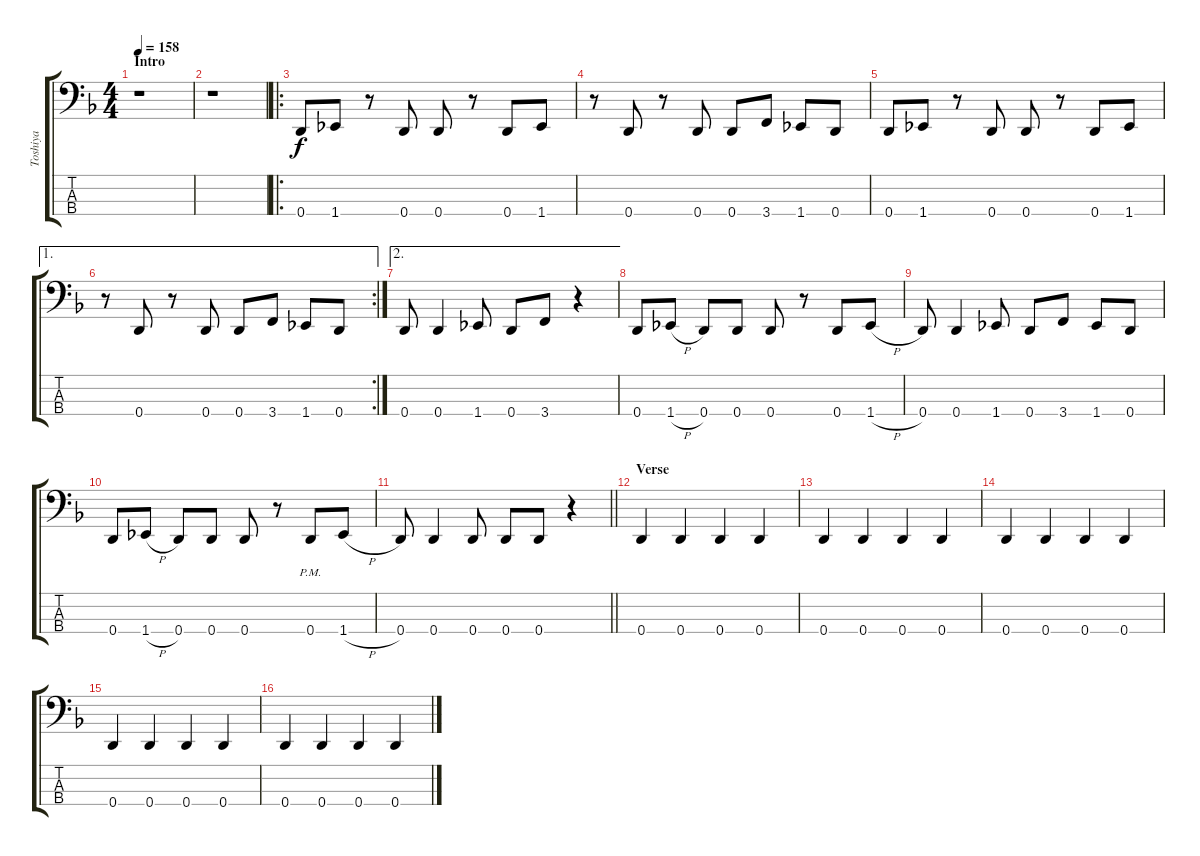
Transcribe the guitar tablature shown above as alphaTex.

\track ("Toshiya" "Toshiya") {instrument electricbasspick}
\staff {score tabs}
\tuning (G2 D2 A1 D1) {hide}
\ts (4 4)
\section ("" "Intro")
\tempo 158
\clef f4
\ks f
r.1{dy f instrument electricbasspick} |
r.1 |
\ro
0.4.8 1.4.8 r.8 0.4.8 0.4.8 r.8 0.4.8 1.4.8 |
r.8 0.4.8 r.8 0.4.8 0.4.8 3.4.8 1.4.8 0.4.8 |
0.4.8 1.4.8 r.8 0.4.8 0.4.8 r.8 0.4.8 1.4.8 |
\ae 1
\rc 2
r.8 0.4.8 r.8 0.4.8 0.4.8 3.4.8 1.4.8 0.4.8 |
\ae 2
0.4.8 0.4.4 1.4.8 0.4.8 3.4.8 r.4 |
0.4.8 1.4{h}.8 0.4.8 0.4.8 0.4.8 r.8 0.4.8 1.4{h}.8 |
0.4.8 0.4.4 1.4.8 0.4.8 3.4.8 1.4.8 0.4.8 |
0.4.8 1.4{h}.8 0.4.8 0.4.8 0.4.8 r.8 0.4{pm}.8 1.4{h}.8 |
\barLineRight lightlight
0.4.8 0.4.4 0.4.8 0.4.8 0.4.8 r.4 |
\section ("" "Verse")
0.4.4 0.4.4 0.4.4 0.4.4 |
0.4.4 0.4.4 0.4.4 0.4.4 |
0.4.4 0.4.4 0.4.4 0.4.4 |
0.4.4 0.4.4 0.4.4 0.4.4 |
0.4.4 0.4.4 0.4.4 0.4.4
